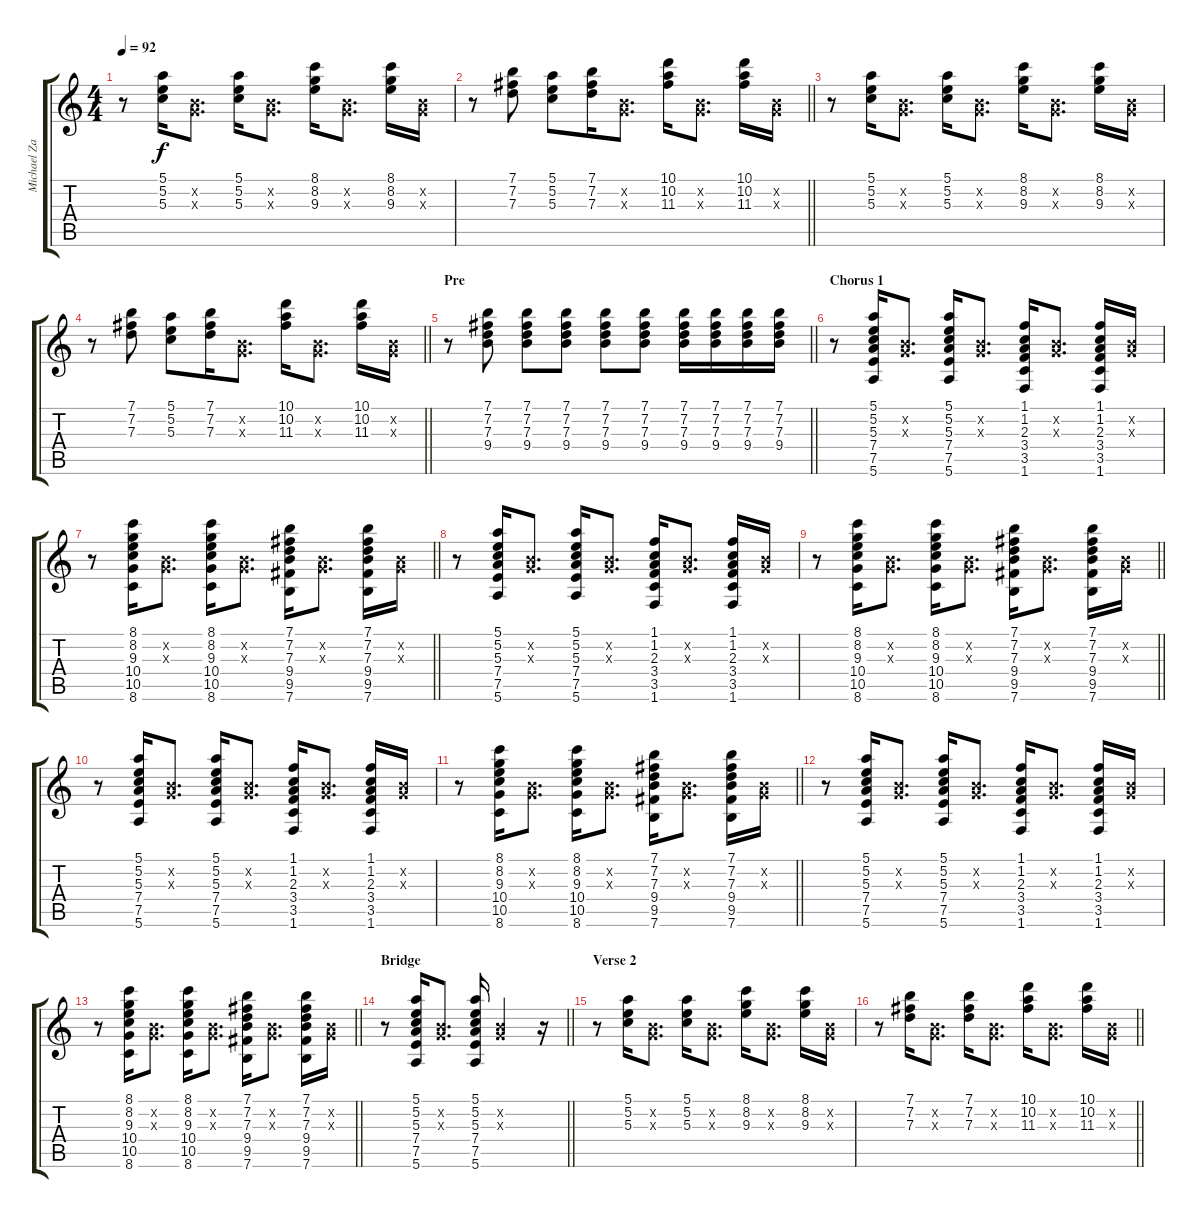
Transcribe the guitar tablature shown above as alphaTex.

\track ("Michael Zakarin" "Michael Za") {instrument overdrivenguitar}
\staff {score tabs}
\tuning (E4 B3 G3 D3 A2 E2) {hide}
\ts (4 4)
\tempo 92
\clef g2
\ks c
r.8{dy f} (5.1 5.2 5.3).16 (0.2{x} 0.3{x}).8{d} (5.1 5.2 5.3).16 (0.2{x} 0.3{x}).8{d} (8.1 8.2 9.3).16 (0.2{x} 0.3{x}).8{d} (8.1 8.2 9.3).16 (0.2{x} 0.3{x}).16 |
\barLineRight lightlight
r.8 (7.1 7.2 7.3).8 (5.1 5.2 5.3).8 (7.1 7.2 7.3).16 (0.2{x} 0.3{x}).8{d} (10.1 10.2 11.3).16 (0.2{x} 0.3{x}).8{d} (10.1 10.2 11.3).16 (0.2{x} 0.3{x}).16 |
r.8 (5.1 5.2 5.3).16 (0.2{x} 0.3{x}).8{d} (5.1 5.2 5.3).16 (0.2{x} 0.3{x}).8{d} (8.1 8.2 9.3).16 (0.2{x} 0.3{x}).8{d} (8.1 8.2 9.3).16 (0.2{x} 0.3{x}).16 |
\barLineRight lightlight
r.8 (7.1 7.2 7.3).8 (5.1 5.2 5.3).8 (7.1 7.2 7.3).16 (0.2{x} 0.3{x}).8{d} (10.1 10.2 11.3).16 (0.2{x} 0.3{x}).8{d} (10.1 10.2 11.3).16 (0.2{x} 0.3{x}).16 |
\section ("" "Pre")
\barLineRight lightlight
r.8 (7.1 7.2 7.3 9.4).8 (7.1 7.2 7.3 9.4).8 (7.1 7.2 7.3 9.4).8 (7.1 7.2 7.3 9.4).8 (7.1 7.2 7.3 9.4).8 (7.1 7.2 7.3 9.4).16 (7.1 7.2 7.3 9.4).16 (7.1 7.2 7.3 9.4).16 (7.1 7.2 7.3 9.4).16 |
\section ("" "Chorus 1")
r.8 (5.1 5.2 5.3 7.4 7.5 5.6).16 (0.2{x} 0.3{x}).8{d} (5.1 5.2 5.3 7.4 7.5 5.6).16 (0.2{x} 0.3{x}).8{d} (1.1 1.2 2.3 3.4 3.5 1.6).16 (0.2{x} 0.3{x}).8{d} (1.1 1.2 2.3 3.4 3.5 1.6).16 (0.2{x} 0.3{x}).16 |
\barLineRight lightlight
r.8 (8.1 8.2 9.3 10.4 10.5 8.6).16 (0.2{x} 0.3{x}).8{d} (8.1 8.2 9.3 10.4 10.5 8.6).16 (0.2{x} 0.3{x}).8{d} (7.1 7.2 7.3 9.4 9.5 7.6).16 (0.2{x} 0.3{x}).8{d} (7.1 7.2 7.3 9.4 9.5 7.6).16 (0.2{x} 0.3{x}).16 |
r.8 (5.1 5.2 5.3 7.4 7.5 5.6).16 (0.2{x} 0.3{x}).8{d} (5.1 5.2 5.3 7.4 7.5 5.6).16 (0.2{x} 0.3{x}).8{d} (1.1 1.2 2.3 3.4 3.5 1.6).16 (0.2{x} 0.3{x}).8{d} (1.1 1.2 2.3 3.4 3.5 1.6).16 (0.2{x} 0.3{x}).16 |
\barLineRight lightlight
r.8 (8.1 8.2 9.3 10.4 10.5 8.6).16 (0.2{x} 0.3{x}).8{d} (8.1 8.2 9.3 10.4 10.5 8.6).16 (0.2{x} 0.3{x}).8{d} (7.1 7.2 7.3 9.4 9.5 7.6).16 (0.2{x} 0.3{x}).8{d} (7.1 7.2 7.3 9.4 9.5 7.6).16 (0.2{x} 0.3{x}).16 |
r.8 (5.1 5.2 5.3 7.4 7.5 5.6).16 (0.2{x} 0.3{x}).8{d} (5.1 5.2 5.3 7.4 7.5 5.6).16 (0.2{x} 0.3{x}).8{d} (1.1 1.2 2.3 3.4 3.5 1.6).16 (0.2{x} 0.3{x}).8{d} (1.1 1.2 2.3 3.4 3.5 1.6).16 (0.2{x} 0.3{x}).16 |
\barLineRight lightlight
r.8 (8.1 8.2 9.3 10.4 10.5 8.6).16 (0.2{x} 0.3{x}).8{d} (8.1 8.2 9.3 10.4 10.5 8.6).16 (0.2{x} 0.3{x}).8{d} (7.1 7.2 7.3 9.4 9.5 7.6).16 (0.2{x} 0.3{x}).8{d} (7.1 7.2 7.3 9.4 9.5 7.6).16 (0.2{x} 0.3{x}).16 |
r.8 (5.1 5.2 5.3 7.4 7.5 5.6).16 (0.2{x} 0.3{x}).8{d} (5.1 5.2 5.3 7.4 7.5 5.6).16 (0.2{x} 0.3{x}).8{d} (1.1 1.2 2.3 3.4 3.5 1.6).16 (0.2{x} 0.3{x}).8{d} (1.1 1.2 2.3 3.4 3.5 1.6).16 (0.2{x} 0.3{x}).16 |
\barLineRight lightlight
r.8 (8.1 8.2 9.3 10.4 10.5 8.6).16 (0.2{x} 0.3{x}).8{d} (8.1 8.2 9.3 10.4 10.5 8.6).16 (0.2{x} 0.3{x}).8{d} (7.1 7.2 7.3 9.4 9.5 7.6).16 (0.2{x} 0.3{x}).8{d} (7.1 7.2 7.3 9.4 9.5 7.6).16 (0.2{x} 0.3{x}).16 |
\section ("" "Bridge")
\barLineRight lightlight
r.8 (5.1 5.2 5.3 7.4 7.5 5.6).16 (0.2{x} 0.3{x}).8{d} (5.1 5.2 5.3 7.4 7.5 5.6).16 (0.2{x} 0.3{x}).2 r.16 |
\section ("" "Verse 2")
r.8 (5.1 5.2 5.3).16 (0.2{x} 0.3{x}).8{d} (5.1 5.2 5.3).16 (0.2{x} 0.3{x}).8{d} (8.1 8.2 9.3).16 (0.2{x} 0.3{x}).8{d} (8.1 8.2 9.3).16 (0.2{x} 0.3{x}).16 |
\barLineRight lightlight
r.8 (7.1 7.2 7.3).16 (0.2{x} 0.3{x}).8{d} (7.1 7.2 7.3).16 (0.2{x} 0.3{x}).8{d} (10.1 10.2 11.3).16 (0.2{x} 0.3{x}).8{d} (10.1 10.2 11.3).16 (0.2{x} 0.3{x}).16
